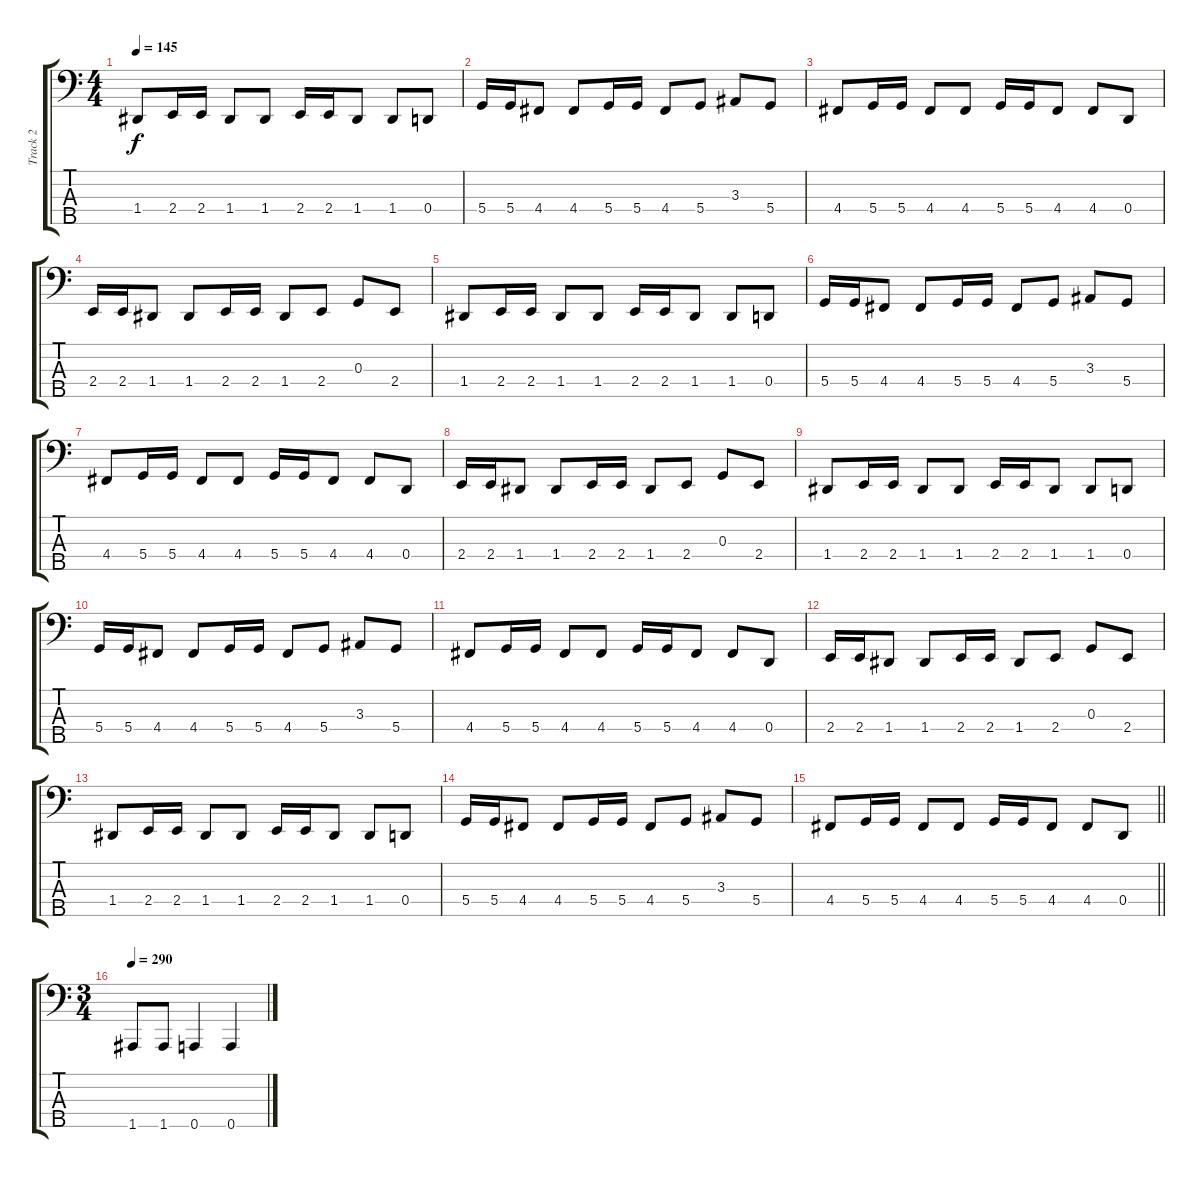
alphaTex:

\track ("Track 2" "Track 2") {instrument electricbassfinger}
\staff {score tabs}
\tuning (F2 C2 G1 D1 A0) {hide}
\ts (4 4)
\tempo 145
\clef f4
\ks c
1.4.8{dy f} 2.4.16 2.4.16 1.4.8 1.4.8 2.4.16 2.4.16 1.4.8 1.4.8 0.4.8 |
5.4.16 5.4.16 4.4.8 4.4.8 5.4.16 5.4.16 4.4.8 5.4.8 3.3.8 5.4.8 |
4.4.8 5.4.16 5.4.16 4.4.8 4.4.8 5.4.16 5.4.16 4.4.8 4.4.8 0.4.8 |
2.4.16 2.4.16 1.4.8 1.4.8 2.4.16 2.4.16 1.4.8 2.4.8 0.3.8 2.4.8 |
1.4.8 2.4.16 2.4.16 1.4.8 1.4.8 2.4.16 2.4.16 1.4.8 1.4.8 0.4.8 |
5.4.16 5.4.16 4.4.8 4.4.8 5.4.16 5.4.16 4.4.8 5.4.8 3.3.8 5.4.8 |
4.4.8 5.4.16 5.4.16 4.4.8 4.4.8 5.4.16 5.4.16 4.4.8 4.4.8 0.4.8 |
2.4.16 2.4.16 1.4.8 1.4.8 2.4.16 2.4.16 1.4.8 2.4.8 0.3.8 2.4.8 |
1.4.8 2.4.16 2.4.16 1.4.8 1.4.8 2.4.16 2.4.16 1.4.8 1.4.8 0.4.8 |
5.4.16 5.4.16 4.4.8 4.4.8 5.4.16 5.4.16 4.4.8 5.4.8 3.3.8 5.4.8 |
4.4.8 5.4.16 5.4.16 4.4.8 4.4.8 5.4.16 5.4.16 4.4.8 4.4.8 0.4.8 |
2.4.16 2.4.16 1.4.8 1.4.8 2.4.16 2.4.16 1.4.8 2.4.8 0.3.8 2.4.8 |
1.4.8 2.4.16 2.4.16 1.4.8 1.4.8 2.4.16 2.4.16 1.4.8 1.4.8 0.4.8 |
5.4.16 5.4.16 4.4.8 4.4.8 5.4.16 5.4.16 4.4.8 5.4.8 3.3.8 5.4.8 |
\barLineRight lightlight
4.4.8 5.4.16 5.4.16 4.4.8 4.4.8 5.4.16 5.4.16 4.4.8 4.4.8 0.4.8 |
\ts (3 4)
\section ("" "")
\tempo 290
1.5.8 1.5.8 0.5.4 0.5.4
